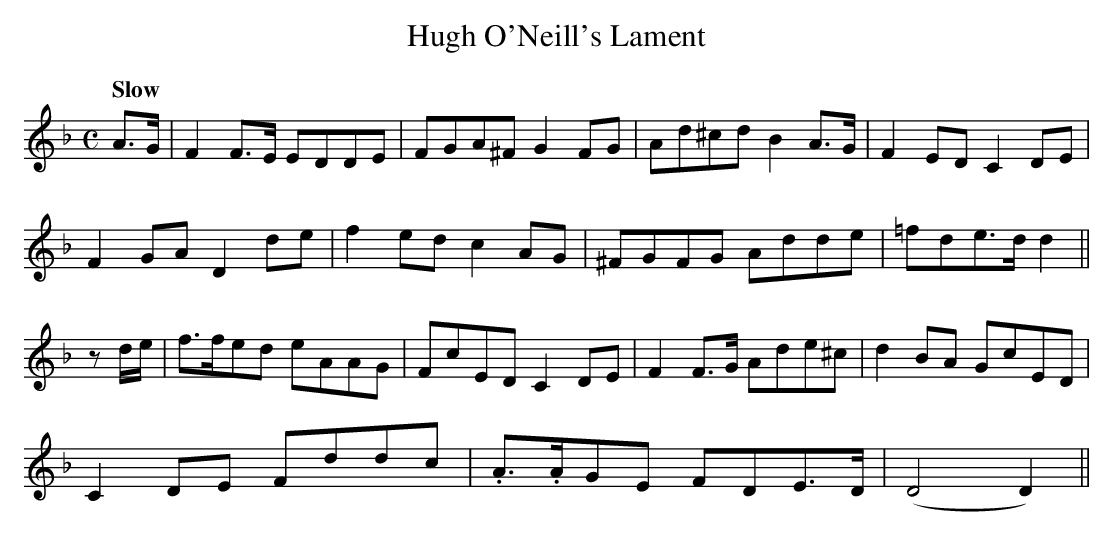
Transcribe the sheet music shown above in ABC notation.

X:1
T:Hugh O'Neill's Lament
M:C
L:1/8
Q:"Slow"
K:Dmin
A>G | F2 F>E EDDE | FGA^F G2 FG | Ad^cd  B2 A>G | F2 ED C2 DE |
F2 GA D2 de | f2 ed c2 AG | ^FGFG Adde | =fde>d d2 ||
z d/e/ | f>fed eAAG | FcED C2 DE | F2 F>G Ade^c | d2 BA GcED |
C2 DE Fddc | .A>.AGE FDE>D | (D4 D2) ||
